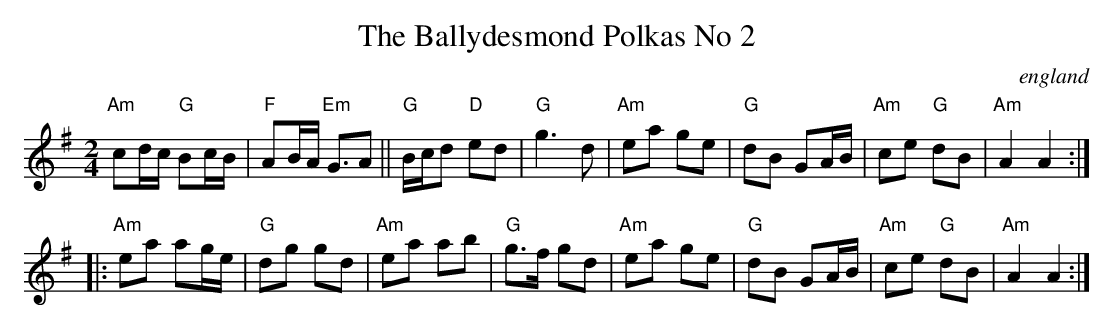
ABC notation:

X:1
T:The Ballydesmond Polkas No 2
O:england
M:2/4
L:1/4
K:G
"Am"c/2d/4c/4 "G"B/2c/4B/4|"F"A/2B/4A/4 "Em"G3/4A/2||"G"B/4c/4d/2 "D"e/2d/2|\
"G"g3/2d/2|"Am"e/2a/2 g/2e/2|"G"d/2B/2 G/2A/4B/4|"Am"c/2e/2 "G"d/2B/2|"Am"A A::
"Am"e/2a/2 a/2g/4e/4|"G"d/2g/2 g/2d/2|"Am"e/2a/2 a/2b/2|"G"g3/4f/4 g/2d/2|\
"Am"e/2a/2 g/2e/2|"G"d/2B/2 G/2A/4B/4|"Am"c/2e/2 "G"d/2B/2|"Am"A A:|
